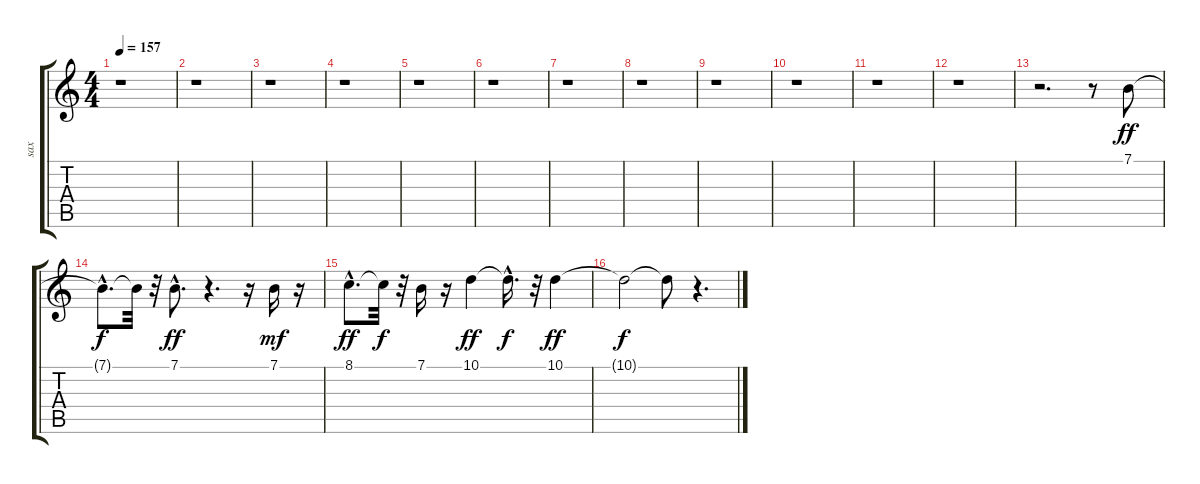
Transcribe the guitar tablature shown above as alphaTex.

\track ("sax     " "sax     ") {instrument altosax}
\staff {score tabs}
\tuning (E4 B3 G3 D3 A2 E2) {hide}
\ts (4 4)
\tempo 157
\clef g2
\ks c
r.1{dy ff} |
r.1 |
r.1 |
r.1 |
r.1 |
r.1 |
r.1 |
r.1 |
r.1 |
r.1 |
r.1 |
r.1 |
r.2{d} r.8 7.1.8 |
7.1{hac t}.8{d dy f} 7.1{t}.32 r.32 7.1{hac}.8{d dy ff} r.4{d} r.16 7.1.16{dy mf} r.16 |
8.1{hac}.8{d dy ff} 8.1{t}.32{dy f} r.32 7.1.16 r.16 10.1.4{dy ff} 10.1{hac t}.16{d dy f} r.32 10.1.4{dy ff} |
10.1{t}.2{dy f} 10.1{t}.8 r.4{d}
